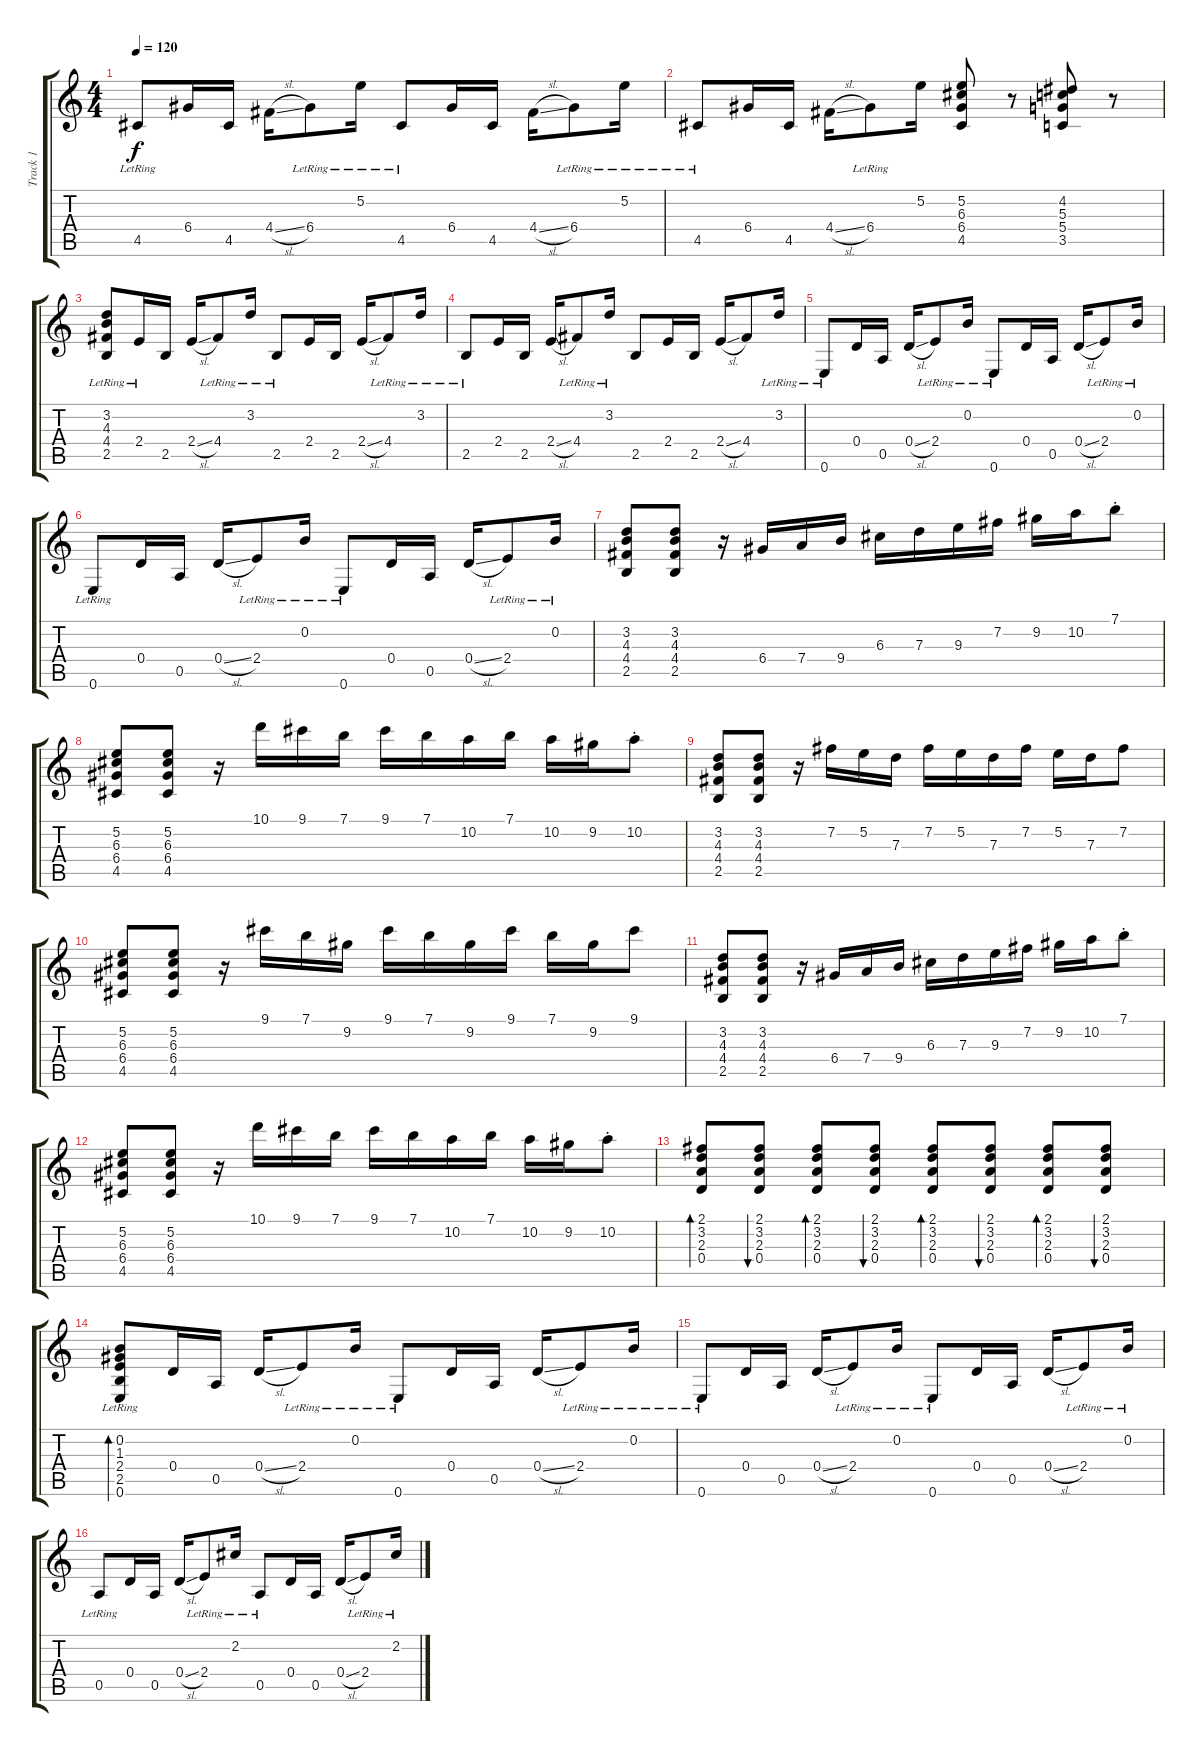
\track ("Track 1" "Track 1") {instrument acousticguitarsteel}
\staff {score tabs}
\tuning (E4 B3 G3 D3 A2 E2) {hide}
\ts (4 4)
\tempo 120
\clef g2
\ks c
4.5{lr}.8{dy f} 6.4.16 4.5.16 4.4{sl}.16 6.4{lr}.8 5.2{lr}.16 4.5{lr}.8 6.4.16 4.5.16 4.4{sl}.16 6.4{lr}.8 5.2{lr}.16 |
4.5{lr}.8 6.4.16 4.5.16 4.4{sl}.16 6.4{lr}.8 5.2.16 (5.2 6.3 6.4 4.5).8 r.8 (4.2 5.3 5.4 3.5).8 r.8 |
(3.2{lr} 4.3{lr} 4.4{lr} 2.5{lr}).8 2.4{lr}.16 2.5.16 2.4{sl}.16 4.4{lr}.8 3.2{lr}.16 2.5{lr}.8 2.4.16 2.5.16 2.4{sl}.16 4.4{lr}.8 3.2{lr}.16 |
2.5{lr}.8 2.4.16 2.5.16 2.4{sl}.16 4.4{lr}.8 3.2{lr}.16 2.5.8 2.4.16 2.5.16 2.4{sl}.16 4.4.8 3.2{lr}.16 |
0.6{lr}.8 0.4.16 0.5.16 0.4{sl}.16 2.4{lr}.8 0.2{lr}.16 0.6{lr}.8 0.4.16 0.5.16 0.4{sl}.16 2.4{lr}.8 0.2{lr}.16 |
0.6{lr}.8 0.4.16 0.5.16 0.4{sl}.16 2.4{lr}.8 0.2{lr}.16 0.6{lr}.8 0.4.16 0.5.16 0.4{sl}.16 2.4{lr}.8 0.2{lr}.16 |
(3.2 4.3 4.4 2.5).8 (3.2 4.3 4.4 2.5).8 r.16 6.4.16 7.4.16 9.4.16 6.3.16 7.3.16 9.3.16 7.2.16 9.2.16 10.2.16 7.1{st}.8 |
(5.2 6.3 6.4 4.5).8 (5.2 6.3 6.4 4.5).8 r.16 10.1.16 9.1.16 7.1.16 9.1.16 7.1.16 10.2.16 7.1.16 10.2.16 9.2.16 10.2{st}.8 |
(3.2 4.3 4.4 2.5).8 (3.2 4.3 4.4 2.5).8 r.16 7.2.16 5.2.16 7.3.16 7.2.16 5.2.16 7.3.16 7.2.16 5.2.16 7.3.16 7.2.8 |
(5.2 6.3 6.4 4.5).8 (5.2 6.3 6.4 4.5).8 r.16 9.1.16 7.1.16 9.2.16 9.1.16 7.1.16 9.2.16 9.1.16 7.1.16 9.2.16 9.1.8 |
(3.2 4.3 4.4 2.5).8 (3.2 4.3 4.4 2.5).8 r.16 6.4.16 7.4.16 9.4.16 6.3.16 7.3.16 9.3.16 7.2.16 9.2.16 10.2.16 7.1{st}.8 |
(5.2 6.3 6.4 4.5).8 (5.2 6.3 6.4 4.5).8 r.16 10.1.16 9.1.16 7.1.16 9.1.16 7.1.16 10.2.16 7.1.16 10.2.16 9.2.16 10.2{st}.8 |
(2.1 3.2 2.3 0.4).8{bd 120} (2.1 3.2 2.3 0.4).8{bu 120} (2.1 3.2 2.3 0.4).8{bd 120} (2.1 3.2 2.3 0.4).8{bu 120} (2.1 3.2 2.3 0.4).8{bd 120} (2.1 3.2 2.3 0.4).8{bu 120} (2.1 3.2 2.3 0.4).8{bd 120} (2.1 3.2 2.3 0.4).8{bu 120} |
(0.2 1.3 2.4 2.5 0.6{lr}).8{bd 120} 0.4.16 0.5.16 0.4{sl}.16 2.4{lr}.8 0.2{lr}.16 0.6{lr}.8 0.4.16 0.5.16 0.4{sl}.16 2.4{lr}.8 0.2{lr}.16 |
0.6{lr}.8 0.4.16 0.5.16 0.4{sl}.16 2.4{lr}.8 0.2{lr}.16 0.6{lr}.8 0.4.16 0.5.16 0.4{sl}.16 2.4{lr}.8 0.2{lr}.16 |
0.5{lr}.8 0.4.16 0.5.16 0.4{sl}.16 2.4{lr}.8 2.2{lr}.16 0.5{lr}.8 0.4.16 0.5.16 0.4{sl}.16 2.4{lr}.8 2.2{lr}.16
